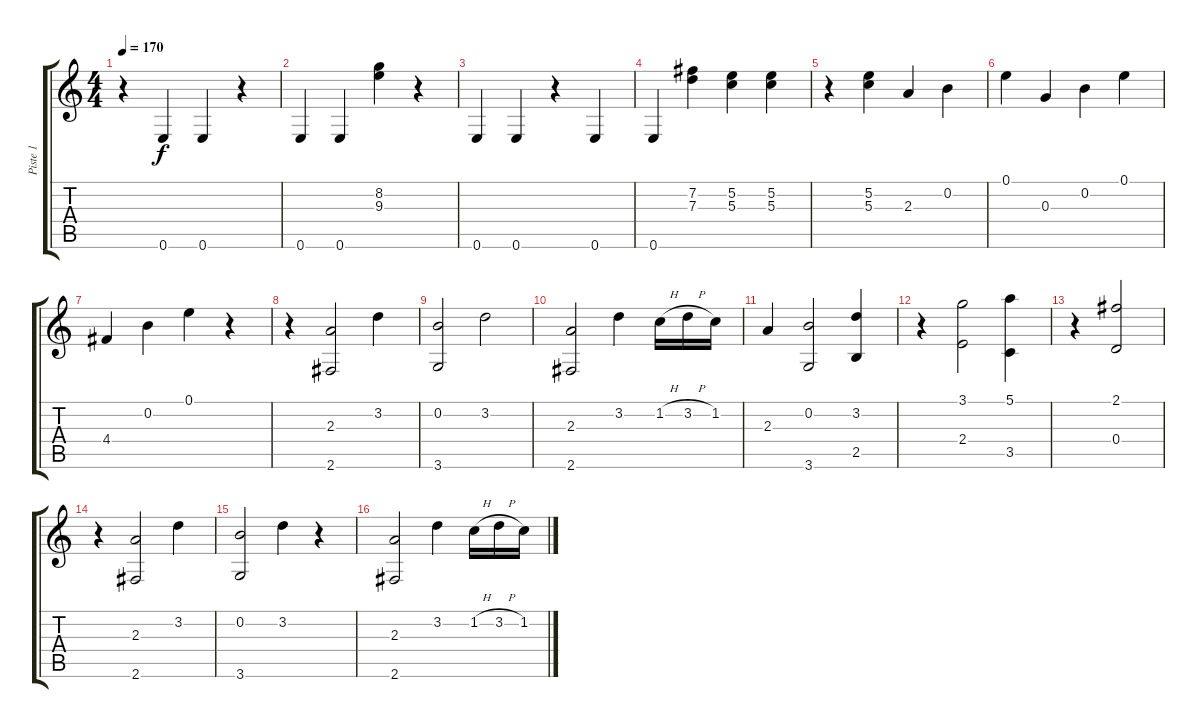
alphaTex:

\track ("Piste 1" "Piste 1") {instrument acousticguitarnylon}
\staff {score tabs}
\tuning (E4 B3 G3 D3 A2 E2) {hide}
\ts (4 4)
\tempo 170
\clef g2
\ks c
r.4{dy f} 0.6.4 0.6.4 r.4 |
0.6.4 0.6.4 (8.2 9.3).4 r.4 |
0.6.4 0.6.4 r.4 0.6.4 |
0.6.4 (7.2 7.3).4 (5.2 5.3).4 (5.2 5.3).4 |
r.4 (5.2 5.3).4 2.3.4 0.2.4 |
0.1.4 0.3.4 0.2.4 0.1.4 |
4.4.4 0.2.4 0.1.4 r.4 |
r.4 (2.3 2.6).2 3.2.4 |
(0.2 3.6).2 3.2.2 |
(2.3 2.6).2 3.2.4 1.2{h}.16 3.2{h}.16 1.2.16 |
2.3.4 (0.2 3.6).2 (3.2 2.5).4 |
r.4 (3.1 2.4).2 (5.1 3.5).4 |
r.4 (2.1 0.4).2 |
r.4 (2.3 2.6).2 3.2.4 |
(0.2 3.6).2 3.2.4 r.4 |
(2.3 2.6).2 3.2.4 1.2{h}.16 3.2{h}.16 1.2.16
